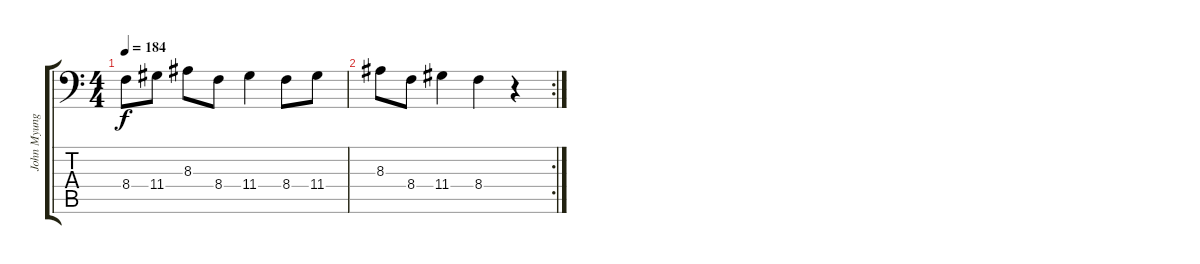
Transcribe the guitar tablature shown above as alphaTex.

\track ("John Myung - 6 Strings Bass" "John Myung") {instrument electricbassfinger}
\staff {score tabs}
\tuning (C3 G2 D2 A1 E1 B0) {hide}
\ts (4 4)
\tempo 184
\clef f4
\ks c
8.4.8{dy f} 11.4.8 8.3.8 8.4.8 11.4.4 8.4.8 11.4.8 |
\rc 2
8.3.8 8.4.8 11.4.4 8.4.4 r.4
